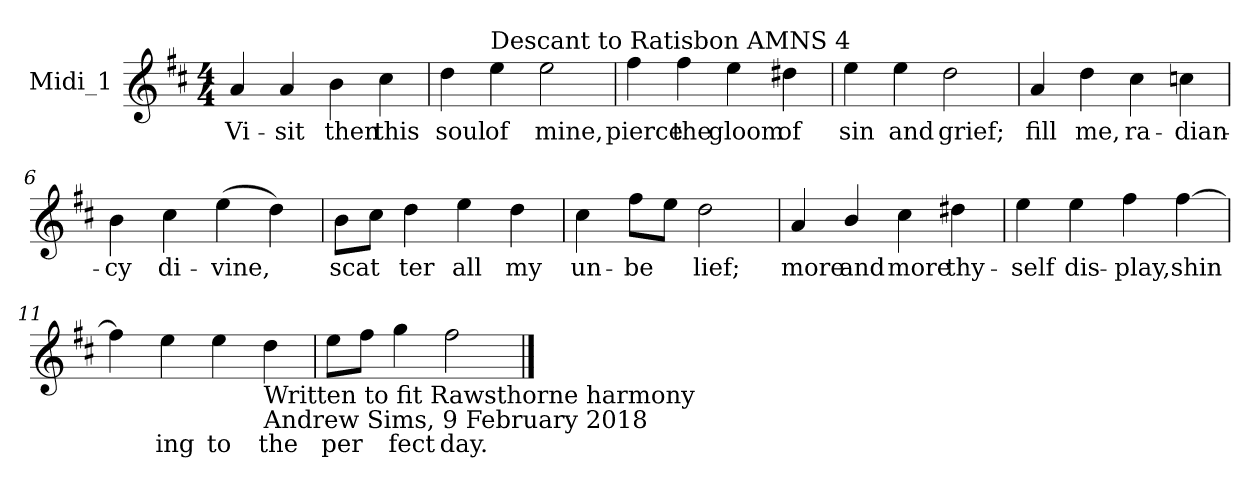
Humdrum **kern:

**kern	**text
*part1	*part1
*staff1	*staff1
*I"Midi_1	*
*clefG2	*
*k[f#c#]	*
*D:	*
*M4/4	*
=1	=1
!	!LO:LY:b
4a	Vi-
!	!LO:LY:b
4a	-sit
!	!LO:LY:b
4b	then
!	!LO:LY:b
4cc#	this
=2	=2
!	!LO:LY:b
4dd	soul
!LO:TX:a:t=Descant to Ratisbon AMNS 4	!
!	!LO:LY:b
4ee	of
!	!LO:LY:b
2ee	mine,
=3	=3
!	!LO:LY:b
4ff#	pierce
!	!LO:LY:b
4ff#	the
!	!LO:LY:b
4ee	gloom
!	!LO:LY:b
4dd#X	of
=4	=4
!	!LO:LY:b
4ee	sin
!	!LO:LY:b
4ee	and
!	!LO:LY:b
2dd	grief;
!!LO:LB:g=z
=5	=5
!	!LO:LY:b
4a	fill
!	!LO:LY:b
4dd	me,
!	!LO:LY:b
4cc#	ra-
!	!LO:LY:b
4ccn	-dian-
=6	=6
!	!LO:LY:b
4b	-cy
!	!LO:LY:b
4cc#	di-
!	!LO:LY:b
(>4ee	-vine,
4dd)	.
=7	=7
!	!LO:LY:b
8bL	scat
8cc#J	.
!	!LO:LY:b
4dd	ter
!	!LO:LY:b
4ee	all
!	!LO:LY:b
4dd	my
=8	=8
!	!LO:LY:b
4cc#	un-
!	!LO:LY:b
8ff#L	-be
8eeJ	.
!	!LO:LY:b
2dd	lief;
!!LO:LB:g=z
=9	=9
!	!LO:LY:b
4a	more
!	!LO:LY:b
4b/	and
!	!LO:LY:b
4cc#	more
!	!LO:LY:b
4dd#X	thy-
=10	=10
!	!LO:LY:b
4ee	-self
!	!LO:LY:b
4ee	dis-
!	!LO:LY:b
4ff#	-play,
!	!LO:LY:b
[4ff#	shin
=11	=11
4ff#]	.
!	!LO:LY:b
4ee	ing
!	!LO:LY:b
4ee	to
!LO:TX:b:t=Written to fit Rawsthorne harmony	!
!LO:TX:b:t=Andrew Sims, 9 February 2018	!
!	!LO:LY:b
4dd	the
=12	=12
!	!LO:LY:b
8eeL	per
8ff#J	.
!	!LO:LY:b
4gg	fect
!	!LO:LY:b
2ff#	day.
==	==
*-	*-
